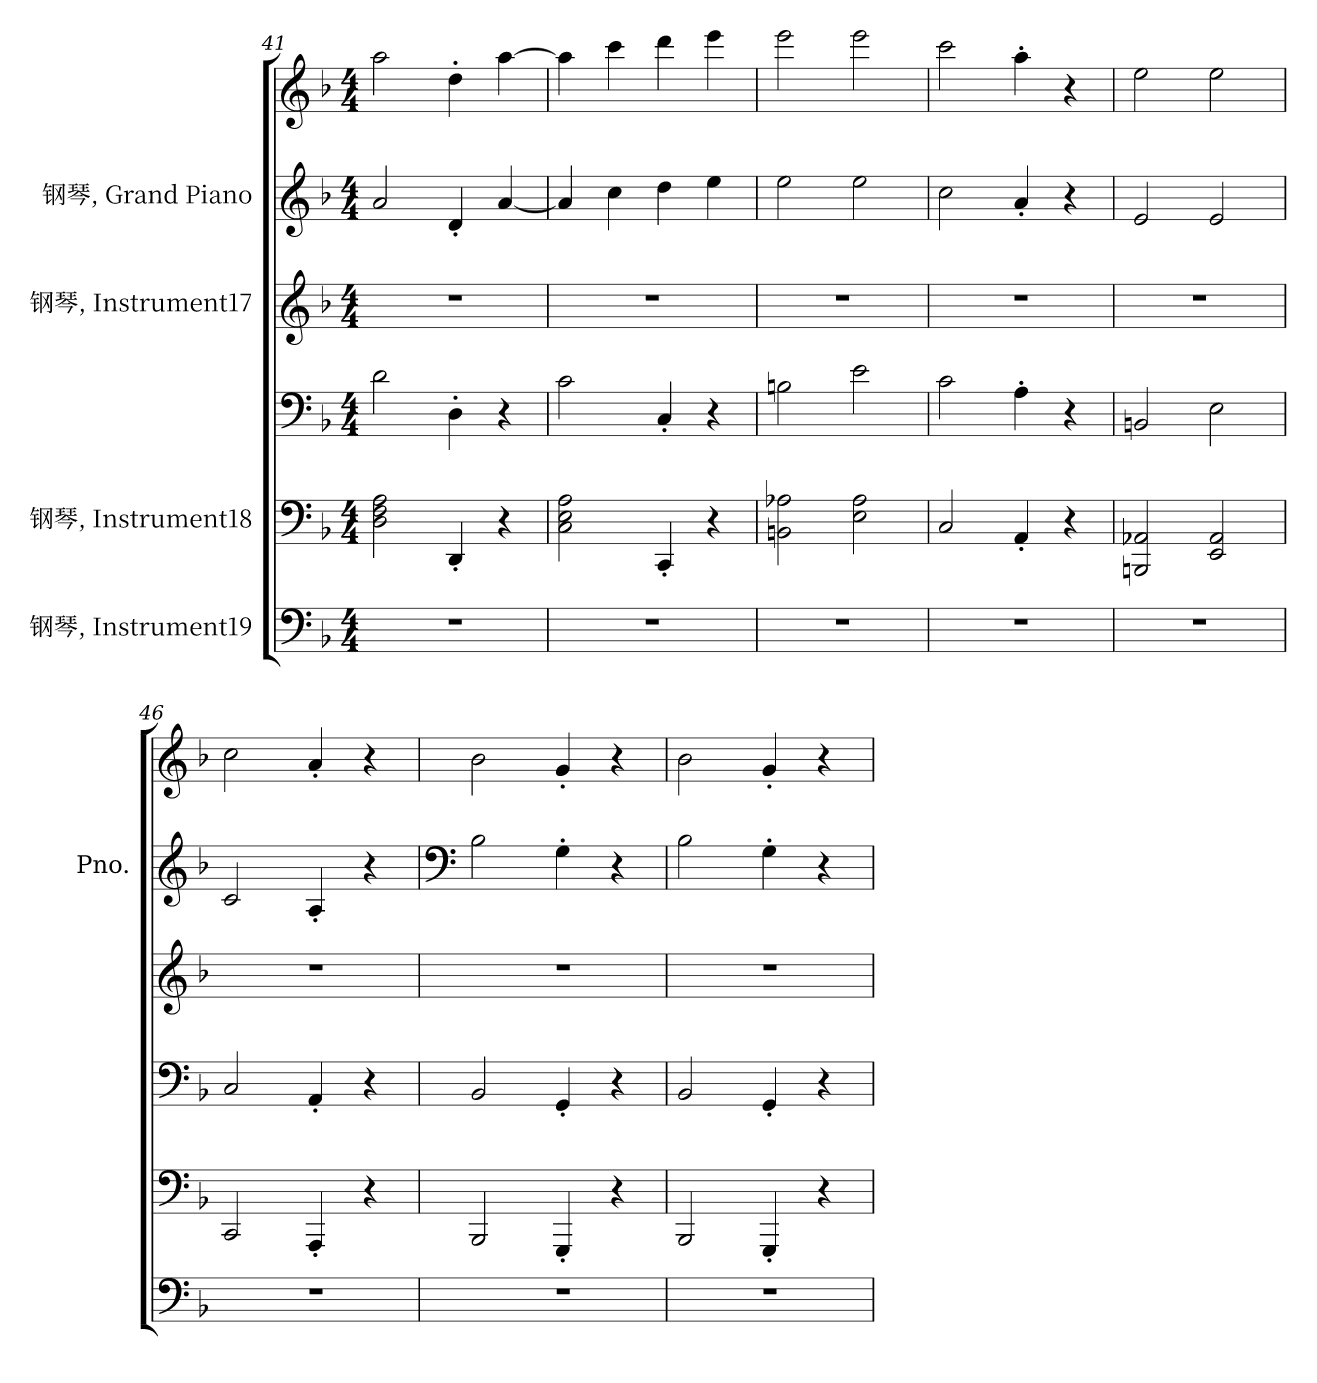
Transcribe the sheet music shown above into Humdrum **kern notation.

**kern	**kern	**kern	**kern	**kern	**kern
*part4	*part3	*part3	*part2	*part1	*part1
*staff6	*staff5	*staff4	*staff3	*staff2	*staff1
*I"钢琴, Instrument19	*I"钢琴, Instrument18	*	*I"钢琴, Instrument17	*I"钢琴, Grand Piano	*
*	*	*	*	*I'Pno.	*
*clefF4	*clefF4	*clefF4	*clefG2	*clefG2	*clefG2
*k[b-]	*k[b-]	*k[b-]	*k[b-]	*k[b-]	*k[b-]
*M4/4	*M4/4	*M4/4	*M4/4	*M4/4	*M4/4
=41	=41	=41	=41	=41	=41
1r	2D\ 2F\ 2A\	2d\	1r	2a/	2aa\
.	4DD'/	4D'\	.	4d'/	4dd'\
.	4r	4r	.	[4a/	[4aa\
=42	=42	=42	=42	=42	=42
1r	2C\ 2E\ 2A\	2c\	1r	4a/]	4aa\]
.	.	.	.	4cc\	4ccc\
.	4CC'/	4C'/	.	4dd\	4ddd\
.	4r	4r	.	4ee\	4eee\
=43	=43	=43	=43	=43	=43
1r	2BBn\ 2A-X\	2Bn\	1r	2ee\	2eee\
.	2E\ 2A-\	2e\	.	2ee\	2eee\
!!LO:PB:g=z
=44	=44	=44	=44	=44	=44
1r	2C/	2c\	1r	2cc\	2ccc\
.	4AA'/	4A'\	.	4a'/	4aa'\
.	4r	4r	.	4r	4r
=45	=45	=45	=45	=45	=45
1r	2BBBn/ 2AA-X/	2BBn/	1r	2e/	2ee\
.	2EE/ 2AA-/	2E\	.	2e/	2ee\
=46	=46	=46	=46	=46	=46
1r	2CC/	2C/	1r	2c/	2cc\
.	4AAA'/	4AA'/	.	4A'/	4a'/
.	4r	4r	.	4r	4r
=47	=47	=47	=47	=47	=47
*	*	*	*	*clefF4	*
1r	2BBB-/	2BB-/	1r	2B-\	2b-\
.	4GGG'/	4GG'/	.	4G'\	4g'/
.	4r	4r	.	4r	4r
=48	=48	=48	=48	=48	=48
1r	2BBB-/	2BB-/	1r	2B-\	2b-\
.	4GGG'/	4GG'/	.	4G'\	4g'/
.	4r	4r	.	4r	4r
=	=	=	=	=	=
*-	*-	*-	*-	*-	*-
